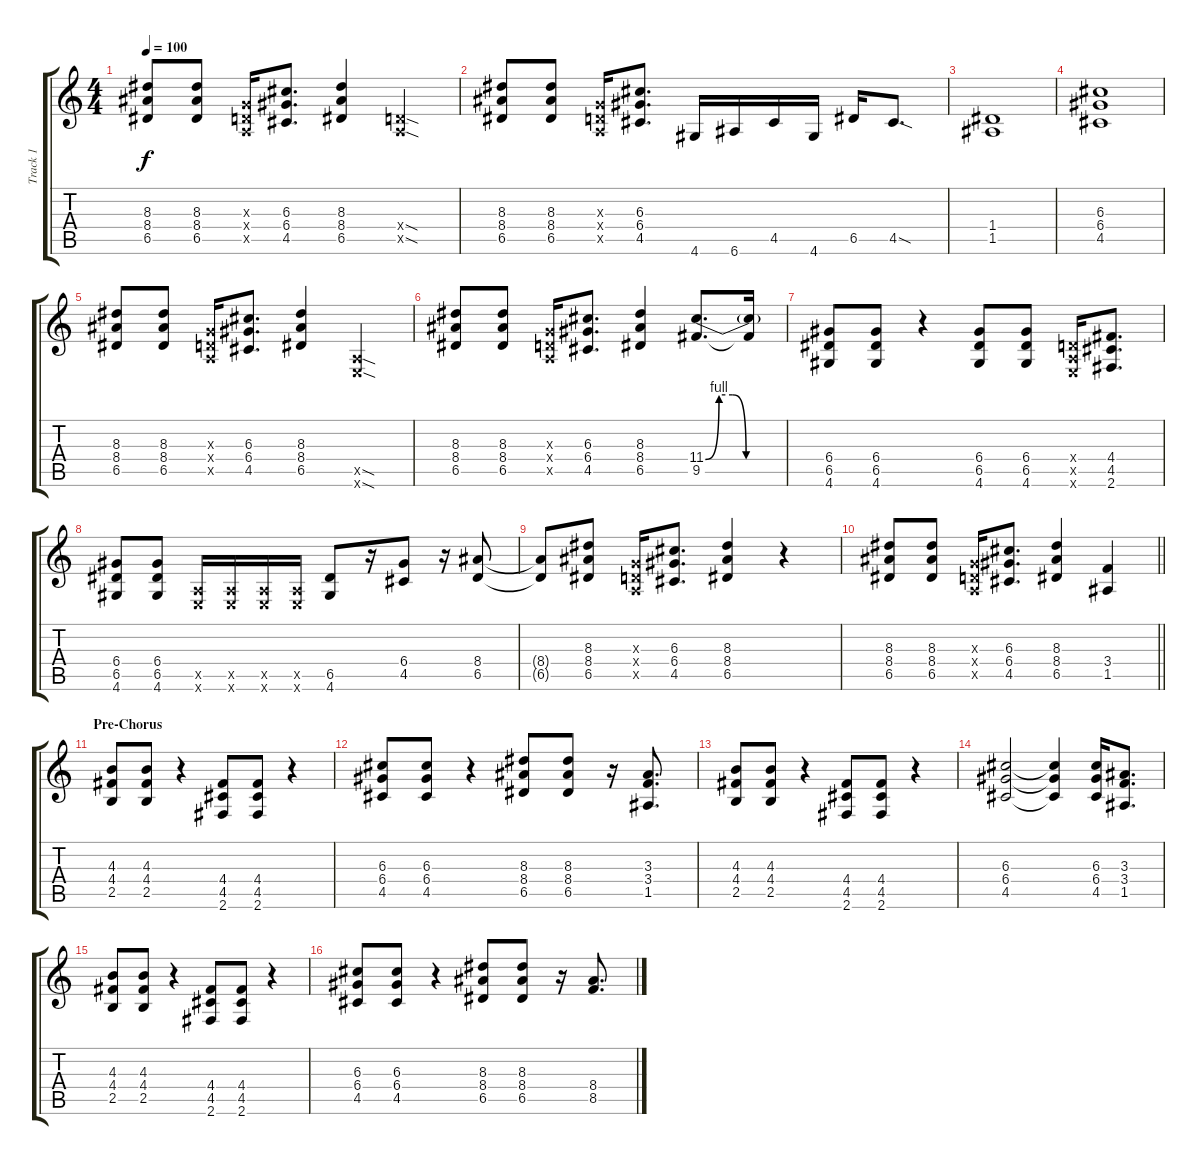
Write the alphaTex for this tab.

\track ("Track 1" "Track 1") {instrument distortionguitar}
\staff {score tabs}
\tuning (E4 B3 G3 D3 A2 E2) {hide}
\ts (4 4)
\tempo 100
\clef g2
\ks c
(8.3 8.4 6.5).8{dy f} (8.3 8.4 6.5).8 (0.3{x} 0.4{x} 0.5{x}).16 (6.3 6.4 4.5).8{d} (8.3 8.4 6.5).4 (0.4{sod x} 0.5{sod x}).4 |
(8.3 8.4 6.5).8 (8.3 8.4 6.5).8 (0.3{x} 0.4{x} 0.5{x}).16 (6.3 6.4 4.5).8{d} 4.6.16 6.6.16 4.5.16 4.6.16 6.5.16 4.5{sod}.8{d} |
(1.4 1.5).1 |
(6.3 6.4 4.5).1 |
(8.3 8.4 6.5).8 (8.3 8.4 6.5).8 (0.3{x} 0.4{x} 0.5{x}).16 (6.3 6.4 4.5).8{d} (8.3 8.4 6.5).4 (0.5{sod x} 0.6{sod x}).4 |
(8.3 8.4 6.5).8 (8.3 8.4 6.5).8 (0.3{x} 0.4{x} 0.5{x}).16 (6.3 6.4 4.5).8{d} (8.3 8.4 6.5).4 (11.4{be (custom 0 0 10 4 20 4 30 0 60 0)} 9.5).8{d} (11.4{t} 9.5{t}).16 |
(6.4 6.5 4.6).8 (6.4 6.5 4.6).8 r.4 (6.4 6.5 4.6).8 (6.4 6.5 4.6).8 (0.4{x} 0.5{x} 0.6{x}).16 (4.4 4.5 2.6).8{d} |
(6.4 6.5 4.6).8 (6.4 6.5 4.6).8 (0.5{x} 0.6{x}).16 (0.5{x} 0.6{x}).16 (0.5{x} 0.6{x}).16 (0.5{x} 0.6{x}).16 (6.5 4.6).8 r.16 (6.4 4.5).8 r.16 (8.4 6.5).8 |
(8.4{t} 6.5{t}).8 (8.3 8.4 6.5).8 (0.3{x} 0.4{x} 0.5{x}).16 (6.3 6.4 4.5).8{d} (8.3 8.4 6.5).4 r.4 |
\barLineRight lightlight
(8.3 8.4 6.5).8 (8.3 8.4 6.5).8 (0.3{x} 0.4{x} 0.5{x}).16 (6.3 6.4 4.5).8{d} (8.3 8.4 6.5).4 (3.4 1.5).4 |
\section ("" "Pre-Chorus")
(4.3 4.4 2.5).8 (4.3 4.4 2.5).8 r.4 (4.4 4.5 2.6).8 (4.4 4.5 2.6).8 r.4 |
(6.3 6.4 4.5).8 (6.3 6.4 4.5).8 r.4 (8.3 8.4 6.5).8 (8.3 8.4 6.5).8 r.16 (3.3 3.4 1.5).8{d} |
(4.3 4.4 2.5).8 (4.3 4.4 2.5).8 r.4 (4.4 4.5 2.6).8 (4.4 4.5 2.6).8 r.4 |
(6.3 6.4 4.5).2 (6.3{t} 6.4{t} 4.5{t}).4 (6.3 6.4 4.5).16 (3.3 3.4 1.5).8{d} |
(4.3 4.4 2.5).8 (4.3 4.4 2.5).8 r.4 (4.4 4.5 2.6).8 (4.4 4.5 2.6).8 r.4 |
(6.3 6.4 4.5).8 (6.3 6.4 4.5).8 r.4 (8.3 8.4 6.5).8 (8.3 8.4 6.5).8 r.16 (8.4 8.5).8{d}
